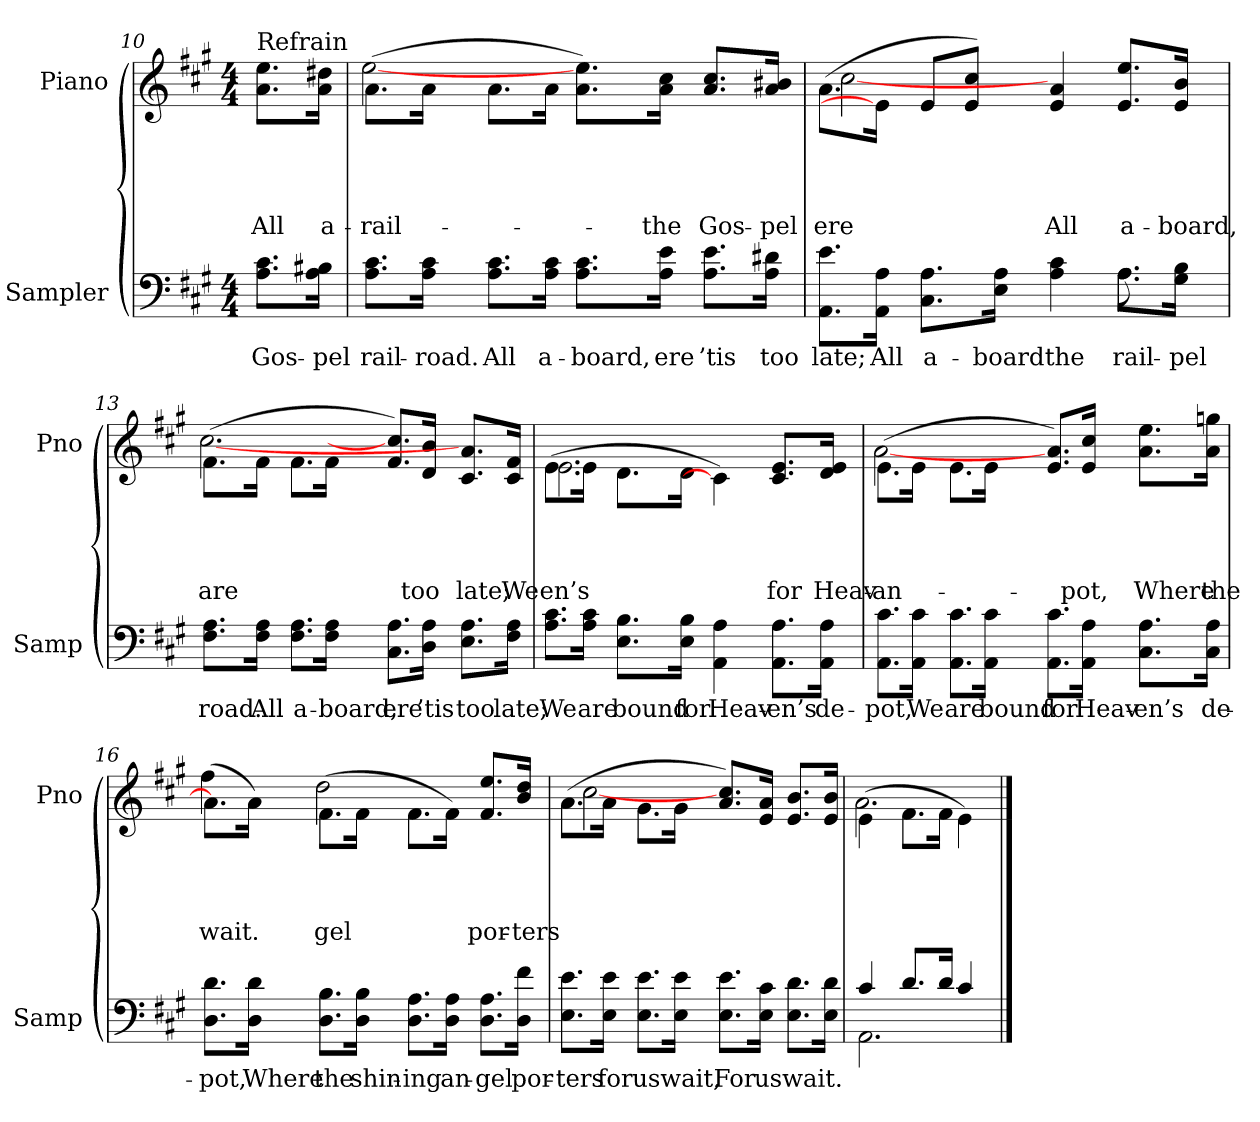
**kern	**text	**kern	**text	**text	**text	**text
*part2	*part2	*part1	*part1	*part1	*part1	*part1
*staff2	*staff2	*staff1	*staff1	*staff1	*staff1	*staff1
*I"Sampler	*	*I"Piano	*	*	*	*
*I'Samp	*	*I'Pno	*	*	*	*
*clefF4	*	*clefG2	*	*	*	*
*k[f#c#g#]	*	*k[f#c#g#]	*	*	*	*
*A:	*	*A:	*	*	*	*
*M4/4	*	*M4/4	*	*	*	*
=10	=10	=10	=10	=10	=10	=10
!	!	!LO:TX:t=Refrain	!	!	!	!
8.A\ 8.c#\L	Gos-	8.a\ 8.ee\L	.	.	.	All
16A\ 16B#X\Jk	-pel	16a\ 16dd#X\Jk	.	.	.	a-
=11	=11	=11	=11	=11	=11	=11
*	*	*^	*	*	*	*
8.A\ 8.c#\L	rail-	(8.a\L	[2ee	.	.	.	rail-
16A\ 16c#\Jk	-road.	16a\Jk	.	.	.	.	.
8.A\ 8.c#\L	All	8.a\L	.	.	.	.	.
16A\ 16c#\Jk	a-	16a\Jk	.	.	.	.	.
8.A\ 8.c#\L	-board,	8.a\ 8.ee\L)	2ryy	.	.	.	.
16A\ 16e\Jk	ere	16a\ 16cc#\Jk	.	.	.	.	the
8.A\ 8.e\L	’tis	8.a/ 8.cc#/L	.	.	.	.	Gos-
16A\ 16d#X\Jk	too	16a/ 16b#X/Jk	.	.	.	.	-pel
=12	=12	=12	=12	=12	=12	=12	=12
*^	*	*	*	*	*	*	*
8.AA\ 8.e\L	2.ryy	late;	(8.a\L	[2cc#	.	.	.	ere
16AA\ 16A\Jk	.	All	16e\Jk]	.	.	.	.	.
8.C#\ 8.A\L	.	a-	8e/L	.	.	.	.	.
.	.	.	8e/ 8cc#/J)	.	.	.	.	.
16E\ 16A\Jk	.	-board	.	.	.	.	.	.
4A 4c#	.	the	4e/ 4a/	2ryy	.	.	.	All
8.A\L	8.A	rail-	8.e/ 8.ee/L	.	.	.	.	a-
16G#\ 16B\Jk	16ryy	-pel	16e/ 16b/Jk	.	.	.	.	-board,
*v	*v	*	*	*	*	*	*	*
=13	=13	=13	=13	=13	=13	=13	=13
8.F#\ 8.A\L	-road.	(8.f#\L	[2.cc#	.	.	.	are
16F#\ 16A\Jk	All	16f#\Jk	.	.	.	.	.
8.F#\ 8.A\L	a-	8.f#\L	.	.	.	.	.
16F#\ 16A\Jk	-board,	16f#\Jk	.	.	.	.	.
8.C#\ 8.A\L	ere	8.f#/ 8.cc#]/L)	.	.	.	.	.
16D\ 16A\Jk	’tis	16d/ 16b/Jk	.	.	.	.	too
8.E\ 8.A\L	too	8.c#/ 8.a/L	4ryy	.	.	.	late;
16F#\ 16A\Jk	late;	16c#/ 16f#/Jk	.	.	.	.	We
=14	=14	=14	=14	=14	=14	=14	=14
8.A\ 8.c#\L	We	(8.e\L	2.e	.	.	.	-en’s
16A\ 16c#\Jk	are	16e\Jk	.	.	.	.	.
8.E\ 8.B\L	bound	8.d\L	.	.	.	.	.
16E\ 16B\Jk	for	16d\Jk	.	.	.	.	.
4AA 4A	Heav-	4c#\])	.	.	.	.	.
8.AA\ 8.A\L	-en’s	8.c#/ 8.e/L	4ryy	.	.	.	for
16AA\ 16A\Jk	de-	16d/ 16e/Jk	.	.	.	.	Heav-
=15	=15	=15	=15	=15	=15	=15	=15
8.AA\ 8.c#\L	-pot,	(8.e\L	[2a	.	.	.	an-
16AA\ 16c#\Jk	We	16e\Jk	.	.	.	.	.
8.AA\ 8.c#\L	are	8.e\L	.	.	.	.	.
16AA\ 16c#\Jk	bound	16e\Jk	.	.	.	.	.
8.AA\ 8.c#\L	for	8.e/ 8.a/L)	2ryy	.	.	.	.
16AA\ 16A\Jk	Heav-	16e/ 16cc#/Jk	.	.	.	.	-pot,
8.C#\ 8.A\L	-en’s	8.a\ 8.ee\L	.	.	.	.	Where
16C#\ 16A\Jk	de-	16a\ 16ggn\Jk	.	.	.	.	the
=16	=16	=16	=16	=16	=16	=16	=16
8.D\ 8.d\L	-pot,	(8.a\L]	4ff#	.	.	.	wait.
16D\ 16d\Jk	Where	16a\Jk)	.	.	.	.	.
8.D\ 8.B\L	the	(8.f#\L	2dd	.	.	.	-gel
16D\ 16B\Jk	shin-	16f#\Jk	.	.	.	.	.
8.D\ 8.A\L	-ing	8.f#\L	.	.	.	.	.
16D\ 16A\Jk	an-	16f#\Jk)	.	.	.	.	.
8.D\ 8.A\L	-gel	8.f#/ 8.ee/L	4ryy	.	.	.	por-
16D\ 16f#\Jk	por-	16b/ 16dd/Jk	.	.	.	.	-ters
=17	=17	=17	=17	=17	=17	=17	=17
8.E\ 8.e\L	-ters	(8.a\L	[2cc#	.	.	.	.
16E\ 16e\Jk	for	16a\Jk	.	.	.	.	.
8.E\ 8.e\L	us	8.g#\L	.	.	.	.	.
16E\ 16e\Jk	wait,	16g#\Jk	.	.	.	.	.
8.E\ 8.e\L	For	8.a/ 8.cc#/L)	2ryy	.	.	.	.
16E\ 16c#\Jk	us	16e/ 16a/Jk	.	.	.	.	.
8.E\ 8.d\L	wait.	8.e/ 8.b/L	.	.	.	.	.
16E\ 16d\Jk	.	16e/ 16b/Jk	.	.	.	.	.
=18	=18	=18	=18	=18	=18	=18	=18
*^	*	*	*	*	*	*	*
4c#/	2.AA	.	(4e\	2.a	.	.	.	.
8.d/L	.	.	8.f#\L	.	.	.	.	.
16d/Jk	.	.	16f#\Jk	.	.	.	.	.
4c#/	.	.	4e\)	.	.	.	.	.
*v	*v	*	*	*	*	*	*	*
*	*	*v	*v	*	*	*	*
==	==	==	==	==	==	==
*-	*-	*-	*-	*-	*-	*-
